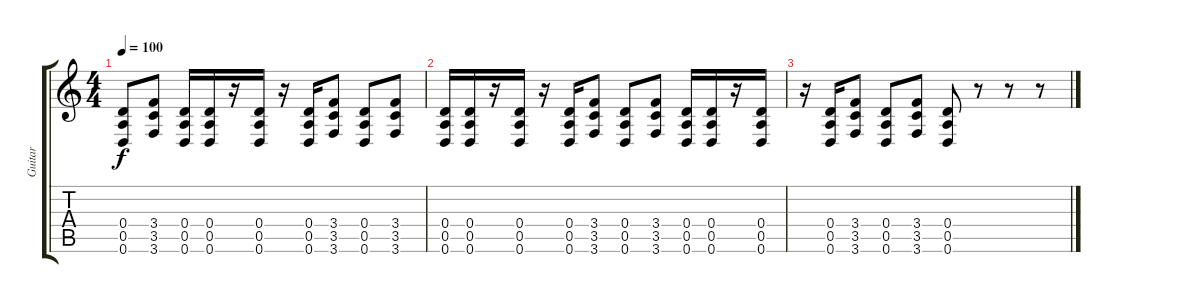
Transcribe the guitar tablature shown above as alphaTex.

\track ("Guitar" "Guitar") {instrument overdrivenguitar}
\staff {score tabs}
\tuning (E4 B3 G3 D3 A2 D2) {hide}
\ts (4 4)
\tempo 100
\clef g2
\ks c
(0.4 0.5 0.6).8{dy f} (3.4 3.5 3.6).8 (0.4 0.5 0.6).16 (0.4 0.5 0.6).16 r.16 (0.4 0.5 0.6).16 r.16 (0.4 0.5 0.6).16 (3.4 3.5 3.6).8 (0.4 0.5 0.6).8 (3.4 3.5 3.6).8 |
(0.4 0.5 0.6).16 (0.4 0.5 0.6).16 r.16 (0.4 0.5 0.6).16 r.16 (0.4 0.5 0.6).16 (3.4 3.5 3.6).8 (0.4 0.5 0.6).8 (3.4 3.5 3.6).8 (0.4 0.5 0.6).16 (0.4 0.5 0.6).16 r.16 (0.4 0.5 0.6).16 |
r.16 (0.4 0.5 0.6).16 (3.4 3.5 3.6).8 (0.4 0.5 0.6).8 (3.4 3.5 3.6).8 (0.4 0.5 0.6).8 r.8 r.8 r.8
